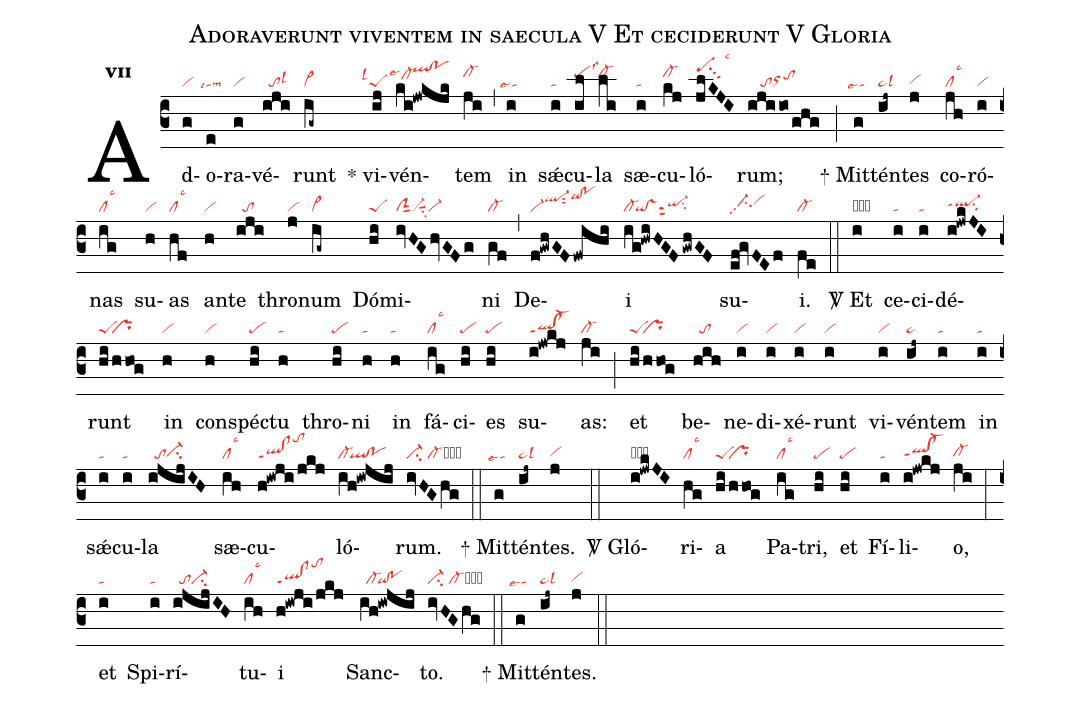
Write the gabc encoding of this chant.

name:Adoraverunt viventem in saecula V Et ceciderunt V Gloria;
office-part:re;
mode:7;
nabc-lines:1;
%%
initial-style: 1;
name: Adoraverunt viventem;
mode: 7;
office-part: Responsorium;
annotation: Resp.;
annotation: vii;
nabc-lines: 1;
%%
(c3) Ad(g|vi)o(e|``talsi4lsm3)ra(g|vi)vé(iji|//tolsl3)runt(ig~|vi>) <sp>*</sp> vi(ij|```peSlsl1)vén(ki!jwkjk|``cl-hilse4`qlhl!pohl)tem(ji|cl-hj) (,) in(i|``talse4) sǽ(i|ta)cu(il|pehjlss3)la(li|cl-hj) sæ(i|ta)cu(kj|cl-hj)ló(jlKJI|pehlsu3lsc3)rum;(ijiio/ghg|////toorhhtohi) (;)
<sp>+</sp> Mit(g|``talse7)tén(ij~|ta>lsl3)tes(j|vihg) co(jh|cllsc3)ró(i|vi)nas(ig|cllsc3) su(h|vi)as(hf|cllsc3) an(h|vi)te(iji|//to) thro(j|vi)num(ig~|vi>) Dó(hi|peS)mi(ivHGhvGFg|clSsut1vi-suu1su2vi-)ni(gf|cl-) (,) De(f!gwhGF/fwihi|vi-ql-hjsut2qihk!pohk)i(ig!hwiHGF/gwhGF|cl-`qi!vssut2qi-hhsu2) su(ef!gvFEf|//ci-hhpp2vihi)i.(fe|cl-) (::)

<sp>V/</sp> Et(i|obta) ce(i|ta)ci(i|ta)dé(i!jwkJI|ql-hhppt1su2)runt(hi/hhog|peS``pr) in(h|vi) con(h|vi)spéc(hi|pe)tu(h|ta) thro(hi|pe)ni(h|ta) in(h|ta) fá(ig|cllsc3)ci(hi|pe)es(hi|pe) su(i!jwkj|ql!cl-ppt1)as:(ji|cl-) (;) et(hi/hhog|peS``pr) be(hih|//to)ne(i|vi)di(i|vi)xé(i|vi)runt(i|vi) vi(i|vi)vén(ij~|ta>)tem(i|ta) in(i|ta) sǽ(i|ta)cu(i|ta)la(ijijIH|//toci-hg) sæ(ih|cllsc3)cu(h!iwji/jkj|ql!clppt1tohm)ló(ih!iwjij|cl-`ql!po)rum.(ivHGhg|ci-/cl-cb) (::)
<sp>+</sp> Mit(g|``talse7)tén(ij~|ta>lsl3)tes.(j|vihg) (::)

<sp>V/</sp> Gló(i!jwkJI|obql-hippt1su2)ri(hg|cllsc3)a(hi/hhog|peS``pr) Pa(ig|cllsc3)tri,(hi|pe) et(hi|pe) Fí(i|ta)li(i!jwkj|qlhg!cl-hgppt1)o,(ji|cl-hg) (:) et(i|ta) Spi(i|ta)rí(ijijIH|//toci-)tu(ih|cllsc3)i(h!iwji/jkj|ql!clppt1tohm) Sanc(ih!iwjij|//cl-`qi!po)to.(ivHGhg|ci-/cl-cb) (::)
<sp>+</sp> Mit(g|``talse7)tén(ij~|ta>lsl3)tes.(j|vihg) (::)
